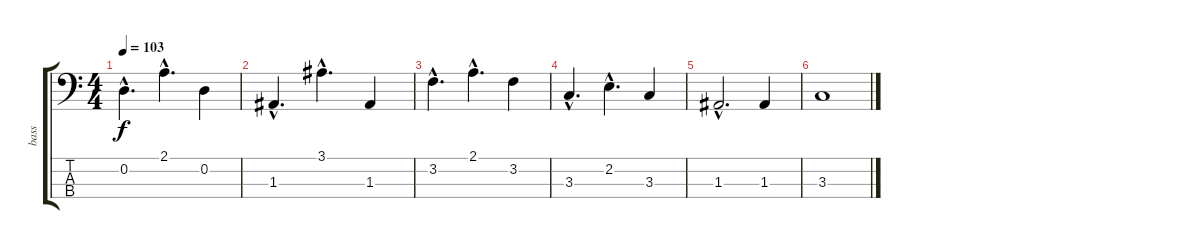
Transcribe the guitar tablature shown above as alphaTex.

\track ("bass" "bass") {instrument contrabass}
\staff {score tabs}
\tuning (G2 D2 A1 E1) {hide}
\ts (4 4)
\tempo 103
\clef f4
\ks c
0.2{hac}.4{d dy f} 2.1{hac}.4{d} 0.2.4 |
1.3{hac}.4{d} 3.1{hac}.4{d} 1.3.4 |
3.2{hac}.4{d} 2.1{hac}.4{d} 3.2.4 |
3.3{hac}.4{d} 2.2{hac}.4{d} 3.3.4 |
1.3{hac}.2{d} 1.3.4 |
3.3.1
